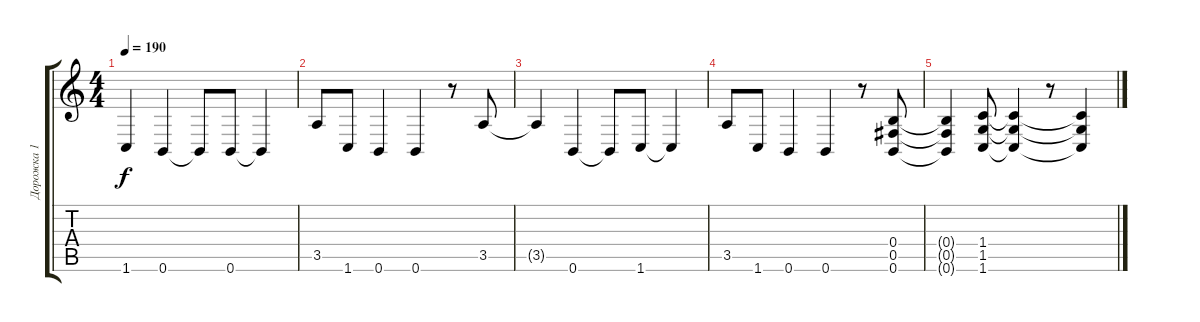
\track ("Дорожка 1" "Дорожка 1") {instrument distortionguitar}
\staff {score tabs}
\tuning (Db4 Ab3 E3 B2 Gb2 B1) {hide}
\ts (4 4)
\tempo 190
\clef g2
\ks c
1.6{t}.4{dy f} 0.6.4 0.6{t}.8 0.6.8 0.6{t}.4 |
3.5.8 1.6.8 0.6.4 0.6.4 r.8 3.5.8 |
3.5{t}.4 0.6.4 0.6{t}.8 1.6.8 1.6{t}.4 |
3.5.8 1.6.8 0.6.4 0.6.4 r.8 (0.4 0.5 0.6).8 |
(0.4{t} 0.5{t} 0.6{t}).4 (1.4 1.5 1.6).8 (1.4{t} 1.5{t} 1.6{t}).4 r.8 (1.4{t} 1.5{t} 1.6{t}).4
